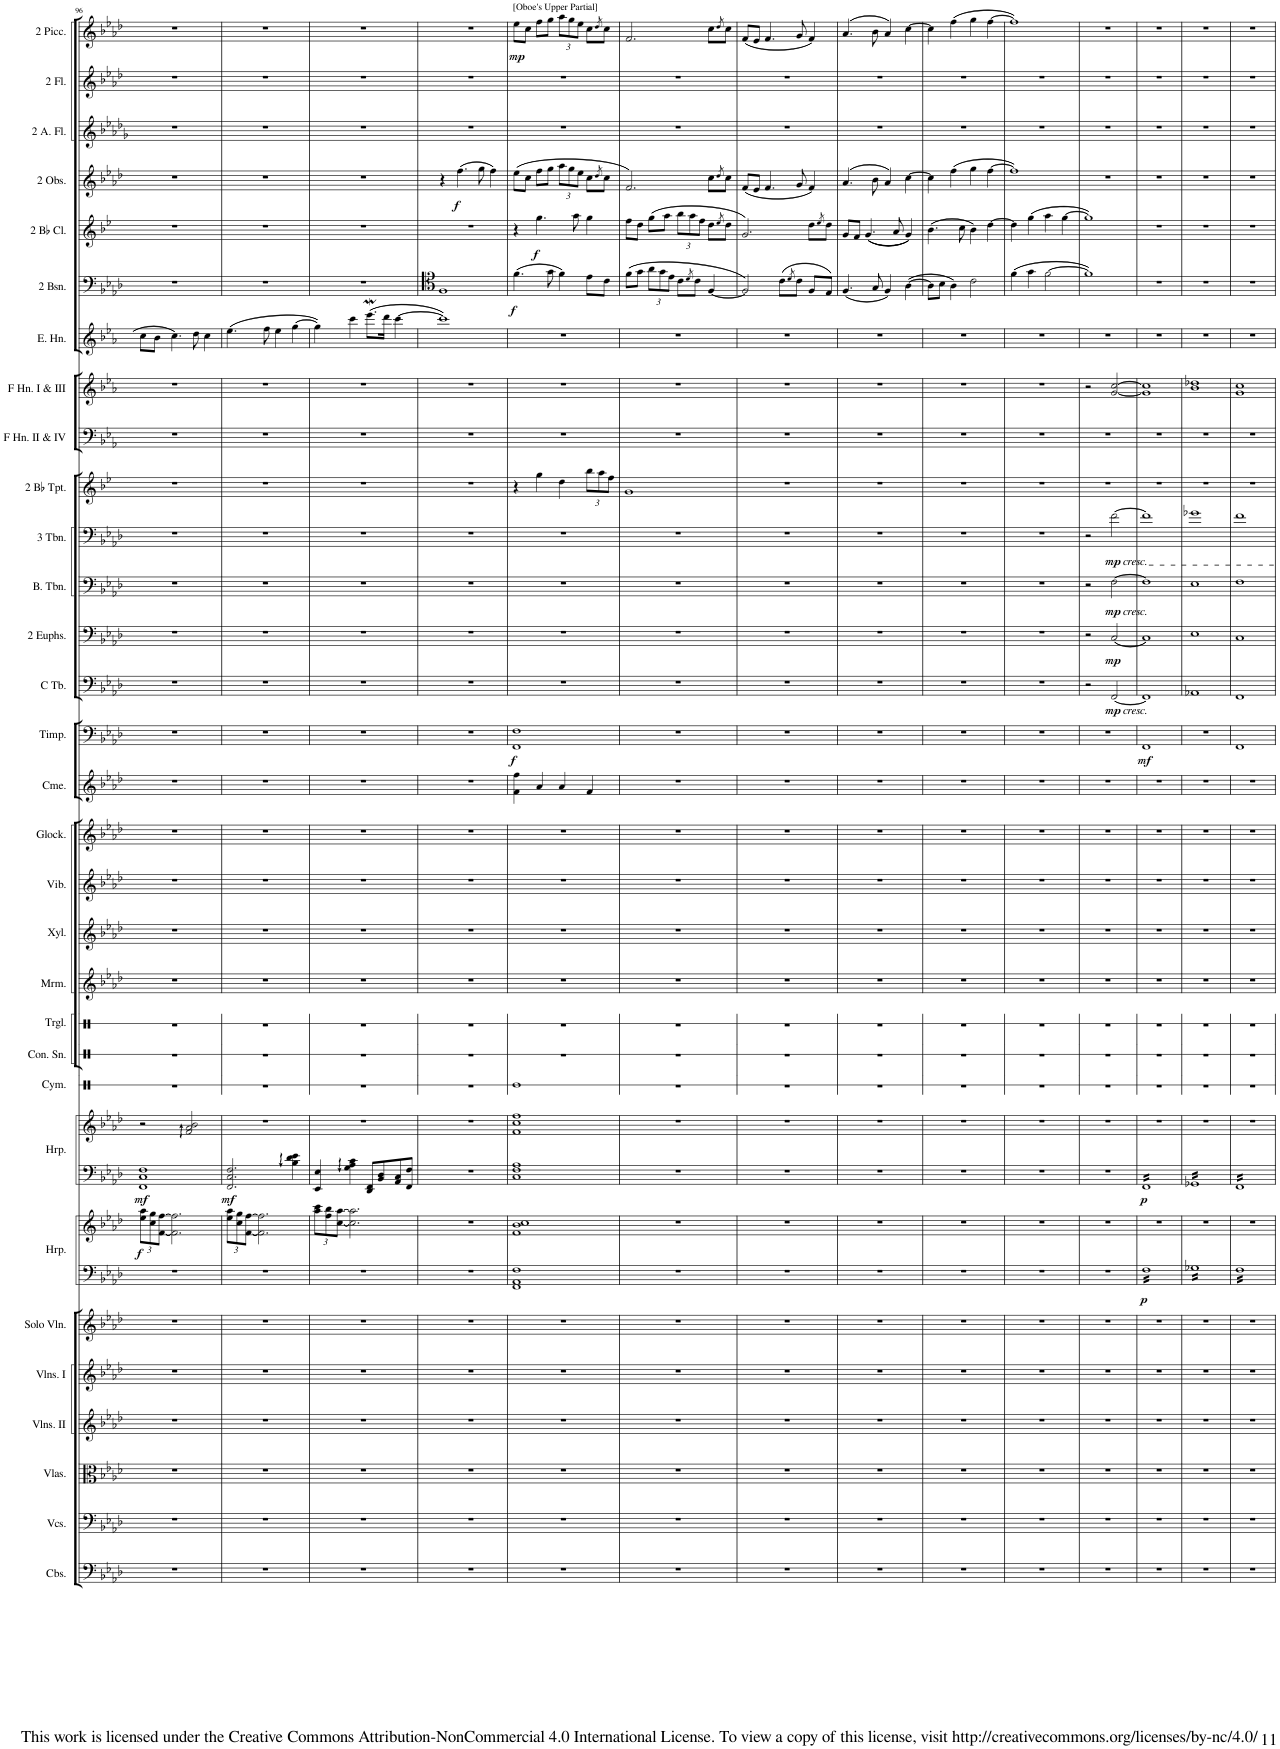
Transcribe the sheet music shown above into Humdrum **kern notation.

**kern	**kern	**kern	**kern	**kern	**kern	**kern	**kern	**dynam	**kern	**kern	**dynam	**kern	**kern	**kern	**kern	**kern	**kern	**kern	**kern	**kern	**dynam	**kern	**dynam	**kern	**dynam	**kern	**dynam	**kern	**dynam	**kern	**kern	**kern	**kern	**kern	**dynam	**kern	**dynam	**kern	**dynam	**kern	**kern	**kern	**dynam
*part31	*part30	*part29	*part28	*part27	*part26	*part25	*part25	*part25	*part24	*part24	*part24	*part23	*part22	*part21	*part20	*part19	*part18	*part17	*part16	*part15	*part15	*part14	*part14	*part13	*part13	*part12	*part12	*part11	*part11	*part10	*part9	*part8	*part7	*part6	*part6	*part5	*part5	*part4	*part4	*part3	*part2	*part1	*part1
*staff33	*staff32	*staff31	*staff30	*staff29	*staff28	*staff27	*staff26	*staff26/27	*staff25	*staff24	*staff24/25	*staff23	*staff22	*staff21	*staff20	*staff19	*staff18	*staff17	*staff16	*staff15	*staff15	*staff14	*staff14	*staff13	*staff13	*staff12	*staff12	*staff11	*staff11	*staff10	*staff9	*staff8	*staff7	*staff6	*staff6	*staff5	*staff5	*staff4	*staff4	*staff3	*staff2	*staff1	*staff1
*I"Contrabasses	*I"Violoncellos	*I"Violas	*I"Violino II	*I"Violins I	*I"Solo Violin	*I"Harp	*	*	*I"Harp	*	*	*I"Cymbal	*I"Concert Snare Drum	*I"Triangle	*I"Marimba	*I"Xylophone	*I"Vibraphone	*I"Glockenspiel	*I"Chromatic Chimes	*I"Timpani	*	*I"C Tuba	*	*I"2 Euphoniums	*	*I"Bass Trombone	*	*I"3 Trombone	*	*I"2 Bb Trumpets	*I"Horn in F II &amp; IV	*I"Horn in F I &amp; III	*I"English Horn	*I"2 Bassoons	*	*I"2 Bb Clarinets	*	*I"2 Oboes	*	*I"2 Alto Flutes	*I"2 Flutes	*I"2 Piccolo	*
*I'Cbs.	*I'Vcs.	*I'Vlas.	*	*I'Vlns. I	*I'Solo Vln.	*I'Hrp.	*	*	*I'Hrp.	*	*	*I'Cym.	*I'Con. Sn.	*I'Trgl.	*I'Mrm.	*I'Xyl.	*I'Vib.	*I'Glock.	*I'Cme.	*I'Timp.	*	*I'C Tb.	*	*I'2 Euphs.	*	*I'B. Tbn.	*	*I'3 Tbn.	*	*I'2 Bb Tpt.	*	*	*I'E. Hn.	*I'2 Bsn.	*	*I'2 Bb Cl.	*	*I'2 Obs.	*	*I'2 A. Fl.	*I'2 Fl.	*I'2 Picc.	*
!!LO:PB:g=z
*clefF4	*clefF4	*clefC3	*clefG2	*clefG2	*clefG2	*clefF4	*clefG2	*	*clefF4	*clefG2	*	*clefX	*clefX	*clefX	*clefG2	*clefG2	*clefG2	*clefG2	*clefG2	*clefF4	*	*clefF4	*	*clefF4	*	*clefF4	*	*clefF4	*	*clefG2	*clefF4	*clefG2	*clefG2	*clefF4	*	*clefG2	*	*clefG2	*	*clefG2	*clefG2	*clefG2	*
*Trd7c12	*	*	*	*	*	*	*	*	*	*	*	*	*	*	*	*Trd-7c-12	*	*Trd-14c-24	*	*	*	*	*	*	*	*	*	*	*	*Trd1c2	*Trd4c7	*Trd4c7	*Trd4c7	*	*	*Trd1c2	*	*	*	*Trd3c5	*	*Trd-7c-12	*
*k[b-e-a-d-]	*k[b-e-a-d-]	*k[b-e-a-d-]	*k[b-e-a-d-]	*k[b-e-a-d-]	*k[b-e-a-d-]	*k[b-e-a-d-]	*k[b-e-a-d-]	*	*k[b-e-a-d-]	*k[b-e-a-d-]	*	*k[]	*k[]	*k[]	*k[b-e-a-d-]	*k[b-e-a-d-]	*k[b-e-a-d-]	*k[b-e-a-d-]	*k[b-e-a-d-]	*k[b-e-a-d-]	*	*k[b-e-a-d-]	*	*k[b-e-a-d-]	*	*k[b-e-a-d-]	*	*k[b-e-a-d-]	*	*k[b-e-]	*k[b-e-a-]	*k[b-e-a-]	*k[b-e-a-]	*k[b-e-a-d-]	*	*k[b-e-]	*	*k[b-e-a-d-]	*	*k[b-e-a-d-g-]	*k[b-e-a-d-]	*k[b-e-a-d-]	*
*M4/4	*M4/4	*M4/4	*M4/4	*M4/4	*M4/4	*M4/4	*M4/4	*	*M4/4	*M4/4	*	*M4/4	*M4/4	*M4/4	*M4/4	*M4/4	*M4/4	*M4/4	*M4/4	*M4/4	*	*M4/4	*	*M4/4	*	*M4/4	*	*M4/4	*	*M4/4	*M4/4	*M4/4	*M4/4	*M4/4	*	*M4/4	*	*M4/4	*	*M4/4	*M4/4	*M4/4	*
*	*	*	*	*	*	*	*Xbrackettup	*	*	*	*	*	*	*	*	*	*	*	*	*	*	*	*	*	*	*	*	*	*	*	*	*	*	*	*	*	*	*	*	*	*	*	*
=96	=96	=96	=96	=96	=96	=96	=96	=96	=96	=96	=96	=96	=96	=96	=96	=96	=96	=96	=96	=96	=96	=96	=96	=96	=96	=96	=96	=96	=96	=96	=96	=96	=96	=96	=96	=96	=96	=96	=96	=96	=96	=96	=96
!	!	!	!	!	!	!	!	!LO:DY:b	!	!	!LO:DY:b=2	!	!	!	!	!	!	!	!	!	!	!	!	!	!	!	!	!	!	!	!	!	!	!	!	!	!	!	!	!	!	!	!
1r	1r	1r	1r	1r	1r	1r	12ee-\ 12aa-\L	f	1FF 1C 1F	2r	mf	1r	1r	1r	1r	1r	1r	1r	1r	1r	.	1r	.	1r	.	1r	.	1r	.	1r	1r	1r	8cc\L	1r	.	1r	.	1r	.	1r	1r	1r	.
.	.	.	.	.	.	.	12cc\ 12gg\	.	.	.	.	.	.	.	.	.	.	.	.	.	.	.	.	.	.	.	.	.	.	.	.	.	.	.	.	.	.	.	.	.	.	.	.
.	.	.	.	.	.	.	.	.	.	.	.	.	.	.	.	.	.	.	.	.	.	.	.	.	.	.	.	.	.	.	.	.	8b-\J	.	.	.	.	.	.	.	.	.	.
.	.	.	.	.	.	.	[12f\ [12ff\J	.	.	.	.	.	.	.	.	.	.	.	.	.	.	.	.	.	.	.	.	.	.	.	.	.	.	.	.	.	.	.	.	.	.	.	.
.	.	.	.	.	.	.	2.f\] 2.ff\]	.	.	.	.	.	.	.	.	.	.	.	.	.	.	.	.	.	.	.	.	.	.	.	.	.	4.cc\	.	.	.	.	.	.	.	.	.	.
.	.	.	.	.	.	.	.	.	.	2f/ 2a-/ 2b-/	.	.	.	.	.	.	.	.	.	.	.	.	.	.	.	.	.	.	.	.	.	.	.	.	.	.	.	.	.	.	.	.	.
.	.	.	.	.	.	.	.	.	.	.	.	.	.	.	.	.	.	.	.	.	.	.	.	.	.	.	.	.	.	.	.	.	8dd\	.	.	.	.	.	.	.	.	.	.
.	.	.	.	.	.	.	.	.	.	.	.	.	.	.	.	.	.	.	.	.	.	.	.	.	.	.	.	.	.	.	.	.	4cc\	.	.	.	.	.	.	.	.	.	.
=97	=97	=97	=97	=97	=97	=97	=97	=97	=97	=97	=97	=97	=97	=97	=97	=97	=97	=97	=97	=97	=97	=97	=97	=97	=97	=97	=97	=97	=97	=97	=97	=97	=97	=97	=97	=97	=97	=97	=97	=97	=97	=97	=97
!	!	!	!	!	!	!	!	!	!	!	!LO:DY:b=2	!	!	!	!	!	!	!	!	!	!	!	!	!	!	!	!	!	!	!	!	!	!	!	!	!	!	!	!	!	!	!	!
1r	1r	1r	1r	1r	1r	1r	12ee-\ 12aa-\L	.	2.FF/ 2.C/ 2.F/	1r	mf	1r	1r	1r	1r	1r	1r	1r	1r	1r	.	1r	.	1r	.	1r	.	1r	.	1r	1r	1r	(4.ee-\	1r	.	1r	.	1r	.	1r	1r	1r	.
.	.	.	.	.	.	.	12cc\ 12gg\	.	.	.	.	.	.	.	.	.	.	.	.	.	.	.	.	.	.	.	.	.	.	.	.	.	.	.	.	.	.	.	.	.	.	.	.
.	.	.	.	.	.	.	[12f\ [12ff\J	.	.	.	.	.	.	.	.	.	.	.	.	.	.	.	.	.	.	.	.	.	.	.	.	.	.	.	.	.	.	.	.	.	.	.	.
.	.	.	.	.	.	.	2.f\] 2.ff\]	.	.	.	.	.	.	.	.	.	.	.	.	.	.	.	.	.	.	.	.	.	.	.	.	.	.	.	.	.	.	.	.	.	.	.	.
.	.	.	.	.	.	.	.	.	.	.	.	.	.	.	.	.	.	.	.	.	.	.	.	.	.	.	.	.	.	.	.	.	8ff\	.	.	.	.	.	.	.	.	.	.
.	.	.	.	.	.	.	.	.	.	.	.	.	.	.	.	.	.	.	.	.	.	.	.	.	.	.	.	.	.	.	.	.	4ee-\	.	.	.	.	.	.	.	.	.	.
.	.	.	.	.	.	.	.	.	4B-\ 4d-\ 4e-\	.	.	.	.	.	.	.	.	.	.	.	.	.	.	.	.	.	.	.	.	.	.	.	[4gg\	.	.	.	.	.	.	.	.	.	.
=98	=98	=98	=98	=98	=98	=98	=98	=98	=98	=98	=98	=98	=98	=98	=98	=98	=98	=98	=98	=98	=98	=98	=98	=98	=98	=98	=98	=98	=98	=98	=98	=98	=98	=98	=98	=98	=98	=98	=98	=98	=98	=98	=98
1r	1r	1r	1r	1r	1r	1r	12aa-\ 12ccc\L	.	4EE-/ 4E-/	1r	.	1r	1r	1r	1r	1r	1r	1r	1r	1r	.	1r	.	1r	.	1r	.	1r	.	1r	1r	1r	4gg\])	1r	.	1r	.	1r	.	1r	1r	1r	.
.	.	.	.	.	.	.	12ff\ 12bb-\	.	.	.	.	.	.	.	.	.	.	.	.	.	.	.	.	.	.	.	.	.	.	.	.	.	.	.	.	.	.	.	.	.	.	.	.
.	.	.	.	.	.	.	[12cc\ [12aa-\J	.	.	.	.	.	.	.	.	.	.	.	.	.	.	.	.	.	.	.	.	.	.	.	.	.	.	.	.	.	.	.	.	.	.	.	.
.	.	.	.	.	.	.	2.cc\] 2.aa-\]	.	4G\ 4A-\ 4c\	.	.	.	.	.	.	.	.	.	.	.	.	.	.	.	.	.	.	.	.	.	.	.	4ccc\	.	.	.	.	.	.	.	.	.	.
.	.	.	.	.	.	.	.	.	8DD-/ 8FF/L	.	.	.	.	.	.	.	.	.	.	.	.	.	.	.	.	.	.	.	.	.	.	.	(8.eee-w\L	.	.	.	.	.	.	.	.	.	.
.	.	.	.	.	.	.	.	.	8BB-/ 8D-/	.	.	.	.	.	.	.	.	.	.	.	.	.	.	.	.	.	.	.	.	.	.	.	.	.	.	.	.	.	.	.	.	.	.
.	.	.	.	.	.	.	.	.	.	.	.	.	.	.	.	.	.	.	.	.	.	.	.	.	.	.	.	.	.	.	.	.	16ddd\Jk	.	.	.	.	.	.	.	.	.	.
.	.	.	.	.	.	.	.	.	8AA-/ 8C/	.	.	.	.	.	.	.	.	.	.	.	.	.	.	.	.	.	.	.	.	.	.	.	[4ccc\	.	.	.	.	.	.	.	.	.	.
.	.	.	.	.	.	.	.	.	8FF/ 8F/J	.	.	.	.	.	.	.	.	.	.	.	.	.	.	.	.	.	.	.	.	.	.	.	.	.	.	.	.	.	.	.	.	.	.
=99	=99	=99	=99	=99	=99	=99	=99	=99	=99	=99	=99	=99	=99	=99	=99	=99	=99	=99	=99	=99	=99	=99	=99	=99	=99	=99	=99	=99	=99	=99	=99	=99	=99	=99	=99	=99	=99	=99	=99	=99	=99	=99	=99
1r	1r	1r	1r	1r	1r	1r	1r	.	1r	1r	.	1r	1r	1r	1r	1r	1r	1r	1r	1r	.	1r	.	1r	.	1r	.	1r	.	1r	1r	1r	1ccc])	1F	.	1r	.	4r	.	1r	1r	1r	.
!	!	!	!	!	!	!	!	!	!	!	!	!	!	!	!	!	!	!	!	!	!	!	!	!	!	!	!	!	!	!	!	!	!	!	!	!	!	!	!LO:DY:b	!	!	!	!
.	.	.	.	.	.	.	.	.	.	.	.	.	.	.	.	.	.	.	.	.	.	.	.	.	.	.	.	.	.	.	.	.	.	.	.	.	.	(4.ff\	f	.	.	.	.
.	.	.	.	.	.	.	.	.	.	.	.	.	.	.	.	.	.	.	.	.	.	.	.	.	.	.	.	.	.	.	.	.	.	.	.	.	.	8gg\	.	.	.	.	.
.	.	.	.	.	.	.	.	.	.	.	.	.	.	.	.	.	.	.	.	.	.	.	.	.	.	.	.	.	.	.	.	.	.	.	.	.	.	4ff\)	.	.	.	.	.
=100	=100	=100	=100	=100	=100	=100	=100	=100	=100	=100	=100	=100	=100	=100	=100	=100	=100	=100	=100	=100	=100	=100	=100	=100	=100	=100	=100	=100	=100	=100	=100	=100	=100	=100	=100	=100	=100	=100	=100	=100	=100	=100	=100
!	!	!	!	!	!	!	!	!	!	!	!	!	!	!	!	!	!	!	!	!	!	!	!	!	!	!	!	!	!	!	!	!	!	!	!	!	!	!	!	!	!	!LO:TX:a:t=[Oboe's Upper Partial]	!
!	!	!	!	!	!	!	!	!	!	!	!	!	!	!	!	!	!	!	!	!	!LO:DY:b	!	!	!	!	!	!	!	!	!	!	!	!	!	!LO:DY:b	!	!	!	!	!	!	!	!LO:DY:b
1r	1r	1r	1r	1r	1r	1FF 1AA- 1F	1f 1b- 1cc	.	1C 1F 1A-	1f 1cc 1ff	.	1Re	1r	1r	1r	1r	1r	1r	4f\ 4ff\	1FF 1F	f	1r	.	1r	.	1r	.	1r	.	4r	1r	1r	1r	(4.f\	f	4r	.	(8ee-\L	.	1r	1r	8ee-\L	mp
.	.	.	.	.	.	.	.	.	.	.	.	.	.	.	.	.	.	.	.	.	.	.	.	.	.	.	.	.	.	.	.	.	.	.	.	.	.	8cc\J	.	.	.	8cc\J	.
!	!	!	!	!	!	!	!	!	!	!	!	!	!	!	!	!	!	!	!	!	!	!	!	!	!	!	!	!	!	!	!	!	!	!	!	!	!LO:DY:b	!	!	!	!	!	!
.	.	.	.	.	.	.	.	.	.	.	.	.	.	.	.	.	.	.	4a-/	.	.	.	.	.	.	.	.	.	.	4gg\	.	.	.	.	.	4.gg\	f	8ff\L	.	.	.	8ff\L	.
.	.	.	.	.	.	.	.	.	.	.	.	.	.	.	.	.	.	.	.	.	.	.	.	.	.	.	.	.	.	.	.	.	.	8g\	.	.	.	8gg\J	.	.	.	8gg\J	.
*	*	*	*	*	*	*	*	*	*	*	*	*	*	*	*	*	*	*	*	*	*	*	*	*	*	*	*	*	*	*	*	*	*	*	*	*	*	*Xbrackettup	*	*	*	*Xbrackettup	*
.	.	.	.	.	.	.	.	.	.	.	.	.	.	.	.	.	.	.	4a-/	.	.	.	.	.	.	.	.	.	.	4dd\	.	.	.	4f\)	.	.	.	12aa-\L	.	.	.	12aa-\L	.
.	.	.	.	.	.	.	.	.	.	.	.	.	.	.	.	.	.	.	.	.	.	.	.	.	.	.	.	.	.	.	.	.	.	.	.	.	.	12gg\	.	.	.	12gg\	.
.	.	.	.	.	.	.	.	.	.	.	.	.	.	.	.	.	.	.	.	.	.	.	.	.	.	.	.	.	.	.	.	.	.	.	.	8aa\	.	.	.	.	.	.	.
.	.	.	.	.	.	.	.	.	.	.	.	.	.	.	.	.	.	.	.	.	.	.	.	.	.	.	.	.	.	.	.	.	.	.	.	.	.	12ee-\J	.	.	.	12ee-\J	.
*	*	*	*	*	*	*	*	*	*	*	*	*	*	*	*	*	*	*	*	*	*	*	*	*	*	*	*	*	*	*Xbrackettup	*	*	*	*	*	*	*	*	*	*	*	*	*
.	.	.	.	.	.	.	.	.	.	.	.	.	.	.	.	.	.	.	4f/	.	.	.	.	.	.	.	.	.	.	12bb-\L	.	.	.	8e-\L	.	4gg\	.	8cc\L	.	.	.	8cc\L	.
.	.	.	.	.	.	.	.	.	.	.	.	.	.	.	.	.	.	.	.	.	.	.	.	.	.	.	.	.	.	12aa\	.	.	.	.	.	.	.	.	.	.	.	.	.
.	.	.	.	.	.	.	.	.	.	.	.	.	.	.	.	.	.	.	.	.	.	.	.	.	.	.	.	.	.	.	.	.	.	.	.	.	.	8qdd-/	.	.	.	8qdd-/	.
.	.	.	.	.	.	.	.	.	.	.	.	.	.	.	.	.	.	.	.	.	.	.	.	.	.	.	.	.	.	.	.	.	.	8c\J	.	.	.	8cc\J	.	.	.	8cc\J	.
.	.	.	.	.	.	.	.	.	.	.	.	.	.	.	.	.	.	.	.	.	.	.	.	.	.	.	.	.	.	12ff\J	.	.	.	.	.	.	.	.	.	.	.	.	.
=101	=101	=101	=101	=101	=101	=101	=101	=101	=101	=101	=101	=101	=101	=101	=101	=101	=101	=101	=101	=101	=101	=101	=101	=101	=101	=101	=101	=101	=101	=101	=101	=101	=101	=101	=101	=101	=101	=101	=101	=101	=101	=101	=101
1r	1r	1r	1r	1r	1r	1r	1r	.	1r	1r	.	1r	1r	1r	1r	1r	1r	1r	1r	1r	.	1r	.	1r	.	1r	.	1r	.	1g	1r	1r	1r	(8f\L	.	8ff\L	.	2.f/)	.	1r	1r	2.f/	.
.	.	.	.	.	.	.	.	.	.	.	.	.	.	.	.	.	.	.	.	.	.	.	.	.	.	.	.	.	.	.	.	.	.	8g\J	.	8dd\J	.	.	.	.	.	.	.
*	*	*	*	*	*	*	*	*	*	*	*	*	*	*	*	*	*	*	*	*	*	*	*	*	*	*	*	*	*	*	*	*	*	*Xbrackettup	*	*	*	*	*	*	*	*	*
.	.	.	.	.	.	.	.	.	.	.	.	.	.	.	.	.	.	.	.	.	.	.	.	.	.	.	.	.	.	.	.	.	.	12a-\L	.	(8gg\L	.	.	.	.	.	.	.
.	.	.	.	.	.	.	.	.	.	.	.	.	.	.	.	.	.	.	.	.	.	.	.	.	.	.	.	.	.	.	.	.	.	12g\	.	.	.	.	.	.	.	.	.
.	.	.	.	.	.	.	.	.	.	.	.	.	.	.	.	.	.	.	.	.	.	.	.	.	.	.	.	.	.	.	.	.	.	.	.	8aa\J	.	.	.	.	.	.	.
.	.	.	.	.	.	.	.	.	.	.	.	.	.	.	.	.	.	.	.	.	.	.	.	.	.	.	.	.	.	.	.	.	.	12e-\J	.	.	.	.	.	.	.	.	.
*	*	*	*	*	*	*	*	*	*	*	*	*	*	*	*	*	*	*	*	*	*	*	*	*	*	*	*	*	*	*	*	*	*	*	*	*Xbrackettup	*	*	*	*	*	*	*
.	.	.	.	.	.	.	.	.	.	.	.	.	.	.	.	.	.	.	.	.	.	.	.	.	.	.	.	.	.	.	.	.	.	8c\L	.	12bb-\L	.	.	.	.	.	.	.
.	.	.	.	.	.	.	.	.	.	.	.	.	.	.	.	.	.	.	.	.	.	.	.	.	.	.	.	.	.	.	.	.	.	.	.	12aa\	.	.	.	.	.	.	.
.	.	.	.	.	.	.	.	.	.	.	.	.	.	.	.	.	.	.	.	.	.	.	.	.	.	.	.	.	.	.	.	.	.	8qd-/	.	.	.	.	.	.	.	.	.
.	.	.	.	.	.	.	.	.	.	.	.	.	.	.	.	.	.	.	.	.	.	.	.	.	.	.	.	.	.	.	.	.	.	8c\J	.	.	.	.	.	.	.	.	.
.	.	.	.	.	.	.	.	.	.	.	.	.	.	.	.	.	.	.	.	.	.	.	.	.	.	.	.	.	.	.	.	.	.	.	.	12ff\J	.	.	.	.	.	.	.
.	.	.	.	.	.	.	.	.	.	.	.	.	.	.	.	.	.	.	.	.	.	.	.	.	.	.	.	.	.	.	.	.	.	[4F/	.	8dd\L	.	8cc\L	.	.	.	8cc\L	.
.	.	.	.	.	.	.	.	.	.	.	.	.	.	.	.	.	.	.	.	.	.	.	.	.	.	.	.	.	.	.	.	.	.	.	.	8qee-/	.	8qdd-/	.	.	.	8qdd-/	.
.	.	.	.	.	.	.	.	.	.	.	.	.	.	.	.	.	.	.	.	.	.	.	.	.	.	.	.	.	.	.	.	.	.	.	.	8dd\J	.	8cc\J	.	.	.	8cc\J	.
=102	=102	=102	=102	=102	=102	=102	=102	=102	=102	=102	=102	=102	=102	=102	=102	=102	=102	=102	=102	=102	=102	=102	=102	=102	=102	=102	=102	=102	=102	=102	=102	=102	=102	=102	=102	=102	=102	=102	=102	=102	=102	=102	=102
1r	1r	1r	1r	1r	1r	1r	1r	.	1r	1r	.	1r	1r	1r	1r	1r	1r	1r	1r	1r	.	1r	.	1r	.	1r	.	1r	.	1r	1r	1r	1r	2F/])	.	2.g/)	.	(8f/L	.	1r	1r	(8f/L	.
.	.	.	.	.	.	.	.	.	.	.	.	.	.	.	.	.	.	.	.	.	.	.	.	.	.	.	.	.	.	.	.	.	.	.	.	.	.	8e-/J	.	.	.	8e-/J	.
.	.	.	.	.	.	.	.	.	.	.	.	.	.	.	.	.	.	.	.	.	.	.	.	.	.	.	.	.	.	.	.	.	.	.	.	.	.	4.f/	.	.	.	4.f/	.
.	.	.	.	.	.	.	.	.	.	.	.	.	.	.	.	.	.	.	.	.	.	.	.	.	.	.	.	.	.	.	.	.	.	(8c\L	.	.	.	.	.	.	.	.	.
.	.	.	.	.	.	.	.	.	.	.	.	.	.	.	.	.	.	.	.	.	.	.	.	.	.	.	.	.	.	.	.	.	.	8qd-/	.	.	.	.	.	.	.	.	.
.	.	.	.	.	.	.	.	.	.	.	.	.	.	.	.	.	.	.	.	.	.	.	.	.	.	.	.	.	.	.	.	.	.	8c\J	.	.	.	8g/	.	.	.	8g/	.
.	.	.	.	.	.	.	.	.	.	.	.	.	.	.	.	.	.	.	.	.	.	.	.	.	.	.	.	.	.	.	.	.	.	8F/L	.	8dd\L	.	4f/)	.	.	.	4f/)	.
.	.	.	.	.	.	.	.	.	.	.	.	.	.	.	.	.	.	.	.	.	.	.	.	.	.	.	.	.	.	.	.	.	.	.	.	8qee-/	.	.	.	.	.	.	.
.	.	.	.	.	.	.	.	.	.	.	.	.	.	.	.	.	.	.	.	.	.	.	.	.	.	.	.	.	.	.	.	.	.	8E-/J)	.	8dd\J	.	.	.	.	.	.	.
=103	=103	=103	=103	=103	=103	=103	=103	=103	=103	=103	=103	=103	=103	=103	=103	=103	=103	=103	=103	=103	=103	=103	=103	=103	=103	=103	=103	=103	=103	=103	=103	=103	=103	=103	=103	=103	=103	=103	=103	=103	=103	=103	=103
1r	1r	1r	1r	1r	1r	1r	1r	.	1r	1r	.	1r	1r	1r	1r	1r	1r	1r	1r	1r	.	1r	.	1r	.	1r	.	1r	.	1r	1r	1r	1r	(4.F/	.	8g/L	.	(4.a-/	.	1r	1r	(4.a-/	.
.	.	.	.	.	.	.	.	.	.	.	.	.	.	.	.	.	.	.	.	.	.	.	.	.	.	.	.	.	.	.	.	.	.	.	.	8f/J	.	.	.	.	.	.	.
.	.	.	.	.	.	.	.	.	.	.	.	.	.	.	.	.	.	.	.	.	.	.	.	.	.	.	.	.	.	.	.	.	.	.	.	((4.g/	.	.	.	.	.	.	.
.	.	.	.	.	.	.	.	.	.	.	.	.	.	.	.	.	.	.	.	.	.	.	.	.	.	.	.	.	.	.	.	.	.	8G/	.	.	.	8b-\	.	.	.	8b-\	.
.	.	.	.	.	.	.	.	.	.	.	.	.	.	.	.	.	.	.	.	.	.	.	.	.	.	.	.	.	.	.	.	.	.	4F/)	.	.	.	4a-/)	.	.	.	4a-/)	.
.	.	.	.	.	.	.	.	.	.	.	.	.	.	.	.	.	.	.	.	.	.	.	.	.	.	.	.	.	.	.	.	.	.	.	.	8a/	.	.	.	.	.	.	.
.	.	.	.	.	.	.	.	.	.	.	.	.	.	.	.	.	.	.	.	.	.	.	.	.	.	.	.	.	.	.	.	.	.	([4A-\	.	4g/))	.	[4cc\	.	.	.	[4cc\	.
=104	=104	=104	=104	=104	=104	=104	=104	=104	=104	=104	=104	=104	=104	=104	=104	=104	=104	=104	=104	=104	=104	=104	=104	=104	=104	=104	=104	=104	=104	=104	=104	=104	=104	=104	=104	=104	=104	=104	=104	=104	=104	=104	=104
1r	1r	1r	1r	1r	1r	1r	1r	.	1r	1r	.	1r	1r	1r	1r	1r	1r	1r	1r	1r	.	1r	.	1r	.	1r	.	1r	.	1r	1r	1r	1r	8A-\L]	.	(4.b-\	.	4cc\]	.	1r	1r	4cc\]	.
.	.	.	.	.	.	.	.	.	.	.	.	.	.	.	.	.	.	.	.	.	.	.	.	.	.	.	.	.	.	.	.	.	.	8B-\J	.	.	.	.	.	.	.	.	.
.	.	.	.	.	.	.	.	.	.	.	.	.	.	.	.	.	.	.	.	.	.	.	.	.	.	.	.	.	.	.	.	.	.	4A-\)	.	.	.	(4ff\	.	.	.	(4ff\	.
.	.	.	.	.	.	.	.	.	.	.	.	.	.	.	.	.	.	.	.	.	.	.	.	.	.	.	.	.	.	.	.	.	.	.	.	8cc\	.	.	.	.	.	.	.
.	.	.	.	.	.	.	.	.	.	.	.	.	.	.	.	.	.	.	.	.	.	.	.	.	.	.	.	.	.	.	.	.	.	2c\	.	4b-\)	.	4gg\	.	.	.	4gg\	.
.	.	.	.	.	.	.	.	.	.	.	.	.	.	.	.	.	.	.	.	.	.	.	.	.	.	.	.	.	.	.	.	.	.	.	.	[4dd\	.	[4ff\	.	.	.	[4ff\	.
=105	=105	=105	=105	=105	=105	=105	=105	=105	=105	=105	=105	=105	=105	=105	=105	=105	=105	=105	=105	=105	=105	=105	=105	=105	=105	=105	=105	=105	=105	=105	=105	=105	=105	=105	=105	=105	=105	=105	=105	=105	=105	=105	=105
1r	1r	1r	1r	1r	1r	1r	1r	.	1r	1r	.	1r	1r	1r	1r	1r	1r	1r	1r	1r	.	1r	.	1r	.	1r	.	1r	.	1r	1r	1r	1r	(4f\	.	4dd\]	.	1ff])	.	1r	1r	1ff])	.
.	.	.	.	.	.	.	.	.	.	.	.	.	.	.	.	.	.	.	.	.	.	.	.	.	.	.	.	.	.	.	.	.	.	4g\	.	(4gg\	.	.	.	.	.	.	.
.	.	.	.	.	.	.	.	.	.	.	.	.	.	.	.	.	.	.	.	.	.	.	.	.	.	.	.	.	.	.	.	.	.	[2f\	.	4aa\	.	.	.	.	.	.	.
.	.	.	.	.	.	.	.	.	.	.	.	.	.	.	.	.	.	.	.	.	.	.	.	.	.	.	.	.	.	.	.	.	.	.	.	[4gg\	.	.	.	.	.	.	.
=106	=106	=106	=106	=106	=106	=106	=106	=106	=106	=106	=106	=106	=106	=106	=106	=106	=106	=106	=106	=106	=106	=106	=106	=106	=106	=106	=106	=106	=106	=106	=106	=106	=106	=106	=106	=106	=106	=106	=106	=106	=106	=106	=106
1r	1r	1r	1r	1r	1r	1r	1r	.	1r	1r	.	1r	1r	1r	1r	1r	1r	1r	1r	1r	.	2r	.	2r	.	2r	.	2r	.	1r	1r	2r	1r	1f])	.	1gg])	.	1r	.	1r	1r	1r	.
!	!	!	!	!	!	!	!	!	!	!	!	!	!	!	!	!	!	!	!	!	!	!	!	!	!	!	!	!LO:TX:b:i:t=cresc.	!	!	!	!	!	!	!	!	!	!	!	!	!	!	!
!	!	!	!	!	!	!	!	!	!	!	!	!	!	!	!	!	!	!	!	!	!	!	!	!	!	!LO:TX:b:i:t=cresc.	!	!	!	!	!	!	!	!	!	!	!	!	!	!	!	!	!
!	!	!	!	!	!	!	!	!	!	!	!	!	!	!	!	!	!	!	!	!	!	!LO:TX:b:i:t=cresc.	!	!	!	!	!	!	!	!	!	!	!	!	!	!	!	!	!	!	!	!	!
!	!	!	!	!	!	!	!	!	!	!	!	!	!	!	!	!	!	!	!	!	!	!	!LO:DY:b	!	!LO:DY:b	!	!LO:DY:b	!	!LO:DY:b	!	!	!	!	!	!	!	!	!	!	!	!	!	!
.	.	.	.	.	.	.	.	.	.	.	.	.	.	.	.	.	.	.	.	.	.	[2FF/	mp	[2C/	mp	[2F\	mp	[2f\	mp	.	.	[2g/ [2cc/	.	.	.	.	.	.	.	.	.	.	.
=107	=107	=107	=107	=107	=107	=107	=107	=107	=107	=107	=107	=107	=107	=107	=107	=107	=107	=107	=107	=107	=107	=107	=107	=107	=107	=107	=107	=107	=107	=107	=107	=107	=107	=107	=107	=107	=107	=107	=107	=107	=107	=107	=107
!	!	!	!	!	!	!	!	!LO:DY:b=2	!	!	!LO:DY:b=2	!	!	!	!	!	!	!	!	!	!LO:DY:b	!	!	!	!	!	!	!	!	!	!	!	!	!	!	!	!	!	!	!	!	!	!
*	*	*	*	*	*	*tremolo	*	*	*	*	*	*	*	*	*	*	*	*	*	*	*	*	*	*	*	*	*	*	*	*	*	*	*	*	*	*	*	*	*	*	*	*	*
*	*	*	*	*	*	*	*	*	*tremolo	*	*	*	*	*	*	*	*	*	*	*	*	*	*	*	*	*	*	*	*	*	*	*	*	*	*	*	*	*	*	*	*	*	*
1r	1r	1r	1r	1r	1r	16FLL	1r	p	16FFLL	1r	p	1r	1r	1r	1r	1r	1r	1r	1r	1FF	mf	1FF]	.	1C]	.	1F]	.	1f]	.	1r	1r	1g] 1cc]	1r	1r	.	1r	.	1r	.	1r	1r	1r	.
.	.	.	.	.	.	16F	.	.	16FF	.	.	.	.	.	.	.	.	.	.	.	.	.	.	.	.	.	.	.	.	.	.	.	.	.	.	.	.	.	.	.	.	.	.
.	.	.	.	.	.	16F	.	.	16FF	.	.	.	.	.	.	.	.	.	.	.	.	.	.	.	.	.	.	.	.	.	.	.	.	.	.	.	.	.	.	.	.	.	.
.	.	.	.	.	.	16F	.	.	16FF	.	.	.	.	.	.	.	.	.	.	.	.	.	.	.	.	.	.	.	.	.	.	.	.	.	.	.	.	.	.	.	.	.	.
.	.	.	.	.	.	16F	.	.	16FF	.	.	.	.	.	.	.	.	.	.	.	.	.	.	.	.	.	.	.	.	.	.	.	.	.	.	.	.	.	.	.	.	.	.
.	.	.	.	.	.	16F	.	.	16FF	.	.	.	.	.	.	.	.	.	.	.	.	.	.	.	.	.	.	.	.	.	.	.	.	.	.	.	.	.	.	.	.	.	.
.	.	.	.	.	.	16F	.	.	16FF	.	.	.	.	.	.	.	.	.	.	.	.	.	.	.	.	.	.	.	.	.	.	.	.	.	.	.	.	.	.	.	.	.	.
.	.	.	.	.	.	16F	.	.	16FF	.	.	.	.	.	.	.	.	.	.	.	.	.	.	.	.	.	.	.	.	.	.	.	.	.	.	.	.	.	.	.	.	.	.
.	.	.	.	.	.	16F	.	.	16FF	.	.	.	.	.	.	.	.	.	.	.	.	.	.	.	.	.	.	.	.	.	.	.	.	.	.	.	.	.	.	.	.	.	.
.	.	.	.	.	.	16F	.	.	16FF	.	.	.	.	.	.	.	.	.	.	.	.	.	.	.	.	.	.	.	.	.	.	.	.	.	.	.	.	.	.	.	.	.	.
.	.	.	.	.	.	16F	.	.	16FF	.	.	.	.	.	.	.	.	.	.	.	.	.	.	.	.	.	.	.	.	.	.	.	.	.	.	.	.	.	.	.	.	.	.
.	.	.	.	.	.	16F	.	.	16FF	.	.	.	.	.	.	.	.	.	.	.	.	.	.	.	.	.	.	.	.	.	.	.	.	.	.	.	.	.	.	.	.	.	.
.	.	.	.	.	.	16F	.	.	16FF	.	.	.	.	.	.	.	.	.	.	.	.	.	.	.	.	.	.	.	.	.	.	.	.	.	.	.	.	.	.	.	.	.	.
.	.	.	.	.	.	16F	.	.	16FF	.	.	.	.	.	.	.	.	.	.	.	.	.	.	.	.	.	.	.	.	.	.	.	.	.	.	.	.	.	.	.	.	.	.
.	.	.	.	.	.	16F	.	.	16FF	.	.	.	.	.	.	.	.	.	.	.	.	.	.	.	.	.	.	.	.	.	.	.	.	.	.	.	.	.	.	.	.	.	.
.	.	.	.	.	.	16FJJ	.	.	16FFJJ	.	.	.	.	.	.	.	.	.	.	.	.	.	.	.	.	.	.	.	.	.	.	.	.	.	.	.	.	.	.	.	.	.	.
=108	=108	=108	=108	=108	=108	=108	=108	=108	=108	=108	=108	=108	=108	=108	=108	=108	=108	=108	=108	=108	=108	=108	=108	=108	=108	=108	=108	=108	=108	=108	=108	=108	=108	=108	=108	=108	=108	=108	=108	=108	=108	=108	=108
1r	1r	1r	1r	1r	1r	16G-XLL	1r	.	16GG-XLL	1r	.	1r	1r	1r	1r	1r	1r	1r	1r	1r	.	1AA-X	.	1E-	.	1E-	.	1g-X	.	1r	1r	1b- 1dd-X	1r	1r	.	1r	.	1r	.	1r	1r	1r	.
.	.	.	.	.	.	16G-X	.	.	16GG-X	.	.	.	.	.	.	.	.	.	.	.	.	.	.	.	.	.	.	.	.	.	.	.	.	.	.	.	.	.	.	.	.	.	.
.	.	.	.	.	.	16G-X	.	.	16GG-X	.	.	.	.	.	.	.	.	.	.	.	.	.	.	.	.	.	.	.	.	.	.	.	.	.	.	.	.	.	.	.	.	.	.
.	.	.	.	.	.	16G-X	.	.	16GG-X	.	.	.	.	.	.	.	.	.	.	.	.	.	.	.	.	.	.	.	.	.	.	.	.	.	.	.	.	.	.	.	.	.	.
.	.	.	.	.	.	16G-X	.	.	16GG-X	.	.	.	.	.	.	.	.	.	.	.	.	.	.	.	.	.	.	.	.	.	.	.	.	.	.	.	.	.	.	.	.	.	.
.	.	.	.	.	.	16G-X	.	.	16GG-X	.	.	.	.	.	.	.	.	.	.	.	.	.	.	.	.	.	.	.	.	.	.	.	.	.	.	.	.	.	.	.	.	.	.
.	.	.	.	.	.	16G-X	.	.	16GG-X	.	.	.	.	.	.	.	.	.	.	.	.	.	.	.	.	.	.	.	.	.	.	.	.	.	.	.	.	.	.	.	.	.	.
.	.	.	.	.	.	16G-X	.	.	16GG-X	.	.	.	.	.	.	.	.	.	.	.	.	.	.	.	.	.	.	.	.	.	.	.	.	.	.	.	.	.	.	.	.	.	.
.	.	.	.	.	.	16G-X	.	.	16GG-X	.	.	.	.	.	.	.	.	.	.	.	.	.	.	.	.	.	.	.	.	.	.	.	.	.	.	.	.	.	.	.	.	.	.
.	.	.	.	.	.	16G-X	.	.	16GG-X	.	.	.	.	.	.	.	.	.	.	.	.	.	.	.	.	.	.	.	.	.	.	.	.	.	.	.	.	.	.	.	.	.	.
.	.	.	.	.	.	16G-X	.	.	16GG-X	.	.	.	.	.	.	.	.	.	.	.	.	.	.	.	.	.	.	.	.	.	.	.	.	.	.	.	.	.	.	.	.	.	.
.	.	.	.	.	.	16G-X	.	.	16GG-X	.	.	.	.	.	.	.	.	.	.	.	.	.	.	.	.	.	.	.	.	.	.	.	.	.	.	.	.	.	.	.	.	.	.
.	.	.	.	.	.	16G-X	.	.	16GG-X	.	.	.	.	.	.	.	.	.	.	.	.	.	.	.	.	.	.	.	.	.	.	.	.	.	.	.	.	.	.	.	.	.	.
.	.	.	.	.	.	16G-X	.	.	16GG-X	.	.	.	.	.	.	.	.	.	.	.	.	.	.	.	.	.	.	.	.	.	.	.	.	.	.	.	.	.	.	.	.	.	.
.	.	.	.	.	.	16G-X	.	.	16GG-X	.	.	.	.	.	.	.	.	.	.	.	.	.	.	.	.	.	.	.	.	.	.	.	.	.	.	.	.	.	.	.	.	.	.
.	.	.	.	.	.	16G-XJJ	.	.	16GG-XJJ	.	.	.	.	.	.	.	.	.	.	.	.	.	.	.	.	.	.	.	.	.	.	.	.	.	.	.	.	.	.	.	.	.	.
=109	=109	=109	=109	=109	=109	=109	=109	=109	=109	=109	=109	=109	=109	=109	=109	=109	=109	=109	=109	=109	=109	=109	=109	=109	=109	=109	=109	=109	=109	=109	=109	=109	=109	=109	=109	=109	=109	=109	=109	=109	=109	=109	=109
1r	1r	1r	1r	1r	1r	16FLL	1r	.	16FFLL	1r	.	1r	1r	1r	1r	1r	1r	1r	1r	1FF	.	1FF	.	1C	.	1F	.	1f	.	1r	1r	1g 1cc	1r	1r	.	1r	.	1r	.	1r	1r	1r	.
.	.	.	.	.	.	16F	.	.	16FF	.	.	.	.	.	.	.	.	.	.	.	.	.	.	.	.	.	.	.	.	.	.	.	.	.	.	.	.	.	.	.	.	.	.
.	.	.	.	.	.	16F	.	.	16FF	.	.	.	.	.	.	.	.	.	.	.	.	.	.	.	.	.	.	.	.	.	.	.	.	.	.	.	.	.	.	.	.	.	.
.	.	.	.	.	.	16F	.	.	16FF	.	.	.	.	.	.	.	.	.	.	.	.	.	.	.	.	.	.	.	.	.	.	.	.	.	.	.	.	.	.	.	.	.	.
.	.	.	.	.	.	16F	.	.	16FF	.	.	.	.	.	.	.	.	.	.	.	.	.	.	.	.	.	.	.	.	.	.	.	.	.	.	.	.	.	.	.	.	.	.
.	.	.	.	.	.	16F	.	.	16FF	.	.	.	.	.	.	.	.	.	.	.	.	.	.	.	.	.	.	.	.	.	.	.	.	.	.	.	.	.	.	.	.	.	.
.	.	.	.	.	.	16F	.	.	16FF	.	.	.	.	.	.	.	.	.	.	.	.	.	.	.	.	.	.	.	.	.	.	.	.	.	.	.	.	.	.	.	.	.	.
.	.	.	.	.	.	16F	.	.	16FF	.	.	.	.	.	.	.	.	.	.	.	.	.	.	.	.	.	.	.	.	.	.	.	.	.	.	.	.	.	.	.	.	.	.
.	.	.	.	.	.	16F	.	.	16FF	.	.	.	.	.	.	.	.	.	.	.	.	.	.	.	.	.	.	.	.	.	.	.	.	.	.	.	.	.	.	.	.	.	.
.	.	.	.	.	.	16F	.	.	16FF	.	.	.	.	.	.	.	.	.	.	.	.	.	.	.	.	.	.	.	.	.	.	.	.	.	.	.	.	.	.	.	.	.	.
.	.	.	.	.	.	16F	.	.	16FF	.	.	.	.	.	.	.	.	.	.	.	.	.	.	.	.	.	.	.	.	.	.	.	.	.	.	.	.	.	.	.	.	.	.
.	.	.	.	.	.	16F	.	.	16FF	.	.	.	.	.	.	.	.	.	.	.	.	.	.	.	.	.	.	.	.	.	.	.	.	.	.	.	.	.	.	.	.	.	.
.	.	.	.	.	.	16F	.	.	16FF	.	.	.	.	.	.	.	.	.	.	.	.	.	.	.	.	.	.	.	.	.	.	.	.	.	.	.	.	.	.	.	.	.	.
.	.	.	.	.	.	16F	.	.	16FF	.	.	.	.	.	.	.	.	.	.	.	.	.	.	.	.	.	.	.	.	.	.	.	.	.	.	.	.	.	.	.	.	.	.
.	.	.	.	.	.	16F	.	.	16FF	.	.	.	.	.	.	.	.	.	.	.	.	.	.	.	.	.	.	.	.	.	.	.	.	.	.	.	.	.	.	.	.	.	.
.	.	.	.	.	.	16FJJ	.	.	16FFJJ	.	.	.	.	.	.	.	.	.	.	.	.	.	.	.	.	.	.	.	.	.	.	.	.	.	.	.	.	.	.	.	.	.	.
*	*	*	*	*	*	*	*	*	*Xtremolo	*	*	*	*	*	*	*	*	*	*	*	*	*	*	*	*	*	*	*	*	*	*	*	*	*	*	*	*	*	*	*	*	*	*
*	*	*	*	*	*	*Xtremolo	*	*	*	*	*	*	*	*	*	*	*	*	*	*	*	*	*	*	*	*	*	*	*	*	*	*	*	*	*	*	*	*	*	*	*	*	*
=	=	=	=	=	=	=	=	=	=	=	=	=	=	=	=	=	=	=	=	=	=	=	=	=	=	=	=	=	=	=	=	=	=	=	=	=	=	=	=	=	=	=	=
*-	*-	*-	*-	*-	*-	*-	*-	*-	*-	*-	*-	*-	*-	*-	*-	*-	*-	*-	*-	*-	*-	*-	*-	*-	*-	*-	*-	*-	*-	*-	*-	*-	*-	*-	*-	*-	*-	*-	*-	*-	*-	*-	*-
